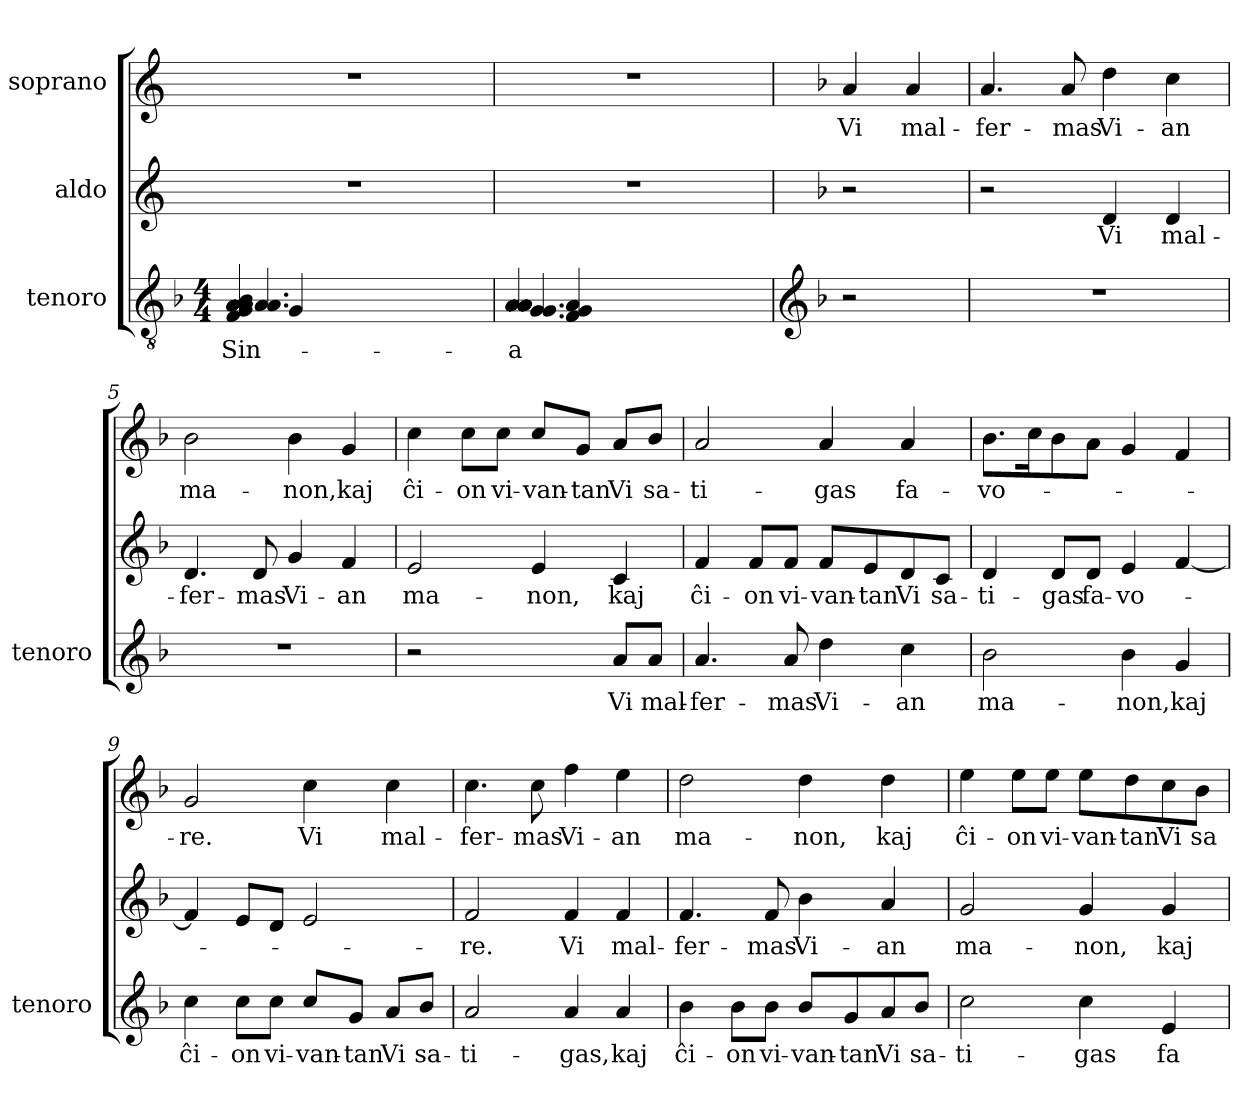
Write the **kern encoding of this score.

**kern	**text	**kern	**text	**kern	**text
*part3	*part3	*part2	*part2	*part1	*part1
*staff3	*staff3	*staff2	*staff2	*staff1	*staff1
*I"tenoro	*	*I"aldo	*	*I"soprano	*
*I'tenoro	*	*	*	*	*
*clefGv2	*	*clefG2	*	*clefG2	*
*k[b-]	*	*k[]	*	*k[]	*
*F:	*	*C:	*	*C:	*
*M4/4	*	*	*	*	*
=1	=1	=1	=1	=1	=1
!	!LO:LY:b	!	!	!	!
*^	*	*	*	*	*
!	!	!LO:LY:b	!	!	!	!
*	*^	*	*	*	*	*
!	!	!	!LO:LY:b	!	!	!	!
4F/ 4G/ 4A/ 4A/ 4A/ 4A/ 4A/ 4A/ 4A/ 4A/ 4A/ 4B-/	4.A/ 4.A/	4G/	Sin-	1r	.	1r	.
2ryy	.	2ryy	.	.	.	.	.
.	2ryy	.	.	.	.	.	.
8ryy	.	8ryy	.	.	.	.	.
8ryy	8ryy	8ryy	.	.	.	.	.
!!LO:LB:g=z
=2	=2	=2	=2	=2	=2	=2	=2
!	!	!	!LO:LY:b	!	!	!	!
!	!	!	!LO:LY:b	!	!	!	!
!	!	!	!LO:LY:b	!	!	!	!
4A/ 4A/ 4A/ 4A/ 4A/ 4A/ 4A/ 4A/ 4A/ 4A/ 4A/ 4A/	4.G/ 4.G/	4F/ 4G/ 4A/	-a	1r	.	1r	.
2ryy	.	2ryy	.	.	.	.	.
.	2ryy	.	.	.	.	.	.
8ryy	.	8ryy	.	.	.	.	.
8ryy	8ryy	8ryy	.	.	.	.	.
*v	*v	*v	*	*	*	*	*
!!LO:LB:g=z
=3	=3	=3	=3	=3	=3
*clefG2	*	*	*	*	*
*	*	*k[b-]	*	*k[b-]	*
*	*	*F:	*	*F:	*
*^	*	*	*	*	*
*	*^	*	*	*	*	*
!	!	!	!	!	!	!	!LO:LY:b
*v	*v	*v	*	*	*	*	*
2r	.	2r	.	4a/	Vi
!	!	!	!	!	!LO:LY:b
.	.	.	.	4a/	mal-
=4	=4	=4	=4	=4	=4
!	!	!	!	!	!LO:LY:b
1r	.	2r	.	4.a/	-fer-
!	!	!	!	!	!LO:LY:b
.	.	.	.	8a/	-mas
!	!	!	!LO:LY:b	!	!LO:LY:b
.	.	4d/	Vi	4dd\	Vi-
!	!	!	!LO:LY:b	!	!LO:LY:b
.	.	4d/	mal-	4cc\	-an
=5	=5	=5	=5	=5	=5
!	!	!	!LO:LY:b	!	!LO:LY:b
1r	.	4.d/	-fer-	2b-\	ma-
!	!	!	!LO:LY:b	!	!
.	.	8d/	-mas	.	.
!	!	!	!LO:LY:b	!	!LO:LY:b
.	.	4g/	Vi-	4b-\	-non,
!	!	!	!LO:LY:b	!	!LO:LY:b
.	.	4f/	-an	4g/	kaj
=6	=6	=6	=6	=6	=6
!	!	!	!LO:LY:b	!	!LO:LY:b:rj
2r	.	2e/	ma-	4cc\	ĉi-
!	!	!	!	!	!LO:LY:b
.	.	.	.	8cc\L	-on
!	!	!	!	!	!LO:LY:b
.	.	.	.	8cc\J	vi-
!	!	!	!LO:LY:b	!	!LO:LY:b
4ryy	.	4e/	-non,	8cc/L	-van-
!	!	!	!	!	!LO:LY:b
.	.	.	.	8g/J	-tan
!	!LO:LY:b	!	!LO:LY:b	!	!LO:LY:b
8a/L	Vi	4c/	kaj	8a/L	Vi
!	!LO:LY:b	!	!	!	!LO:LY:b
8a/J	mal-	.	.	8b-/J	sa-
!!LO:LB:g=z
=7	=7	=7	=7	=7	=7
!	!LO:LY:b	!	!LO:LY:b:rj	!	!LO:LY:b
4.a/	-fer-	4f/	ĉi-	2a/	-ti-
!	!	!	!LO:LY:b	!	!
.	.	8f/L	-on	.	.
!	!LO:LY:b	!	!LO:LY:b	!	!
8a/	-mas	8f/J	vi-	.	.
!	!LO:LY:b	!	!LO:LY:b	!	!LO:LY:b
4dd\	Vi-	8f/L	-van-	4a/	-gas
!	!	!	!LO:LY:b	!	!
.	.	8e/	-tan	.	.
!	!LO:LY:b	!	!LO:LY:b	!	!LO:LY:b
4cc\	-an	8d/	Vi	4a/	fa-
!	!	!	!LO:LY:b	!	!
.	.	8c/J	sa-	.	.
=8	=8	=8	=8	=8	=8
!	!LO:LY:b	!	!LO:LY:b	!	!LO:LY:b
2b-\	ma-	4d/	-ti-	8.b-\L	-vo-
.	.	.	.	16cc\k	.
!	!	!	!LO:LY:b	!	!
.	.	8d/L	-gas	8b-\	.
!	!	!	!LO:LY:b	!	!
.	.	8d/J	fa-	8a\J	.
!	!LO:LY:b	!	!LO:LY:b	!	!
4b-\	-non,	4e/	-vo-	4g/	.
!	!LO:LY:b	!	!	!	!
4g/	kaj	[<4f/	.	4f/	.
=9	=9	=9	=9	=9	=9
!	!LO:LY:b:rj	!	!	!	!LO:LY:b
4cc\	ĉi-	4f/]	.	2g/	-re.
!	!LO:LY:b	!	!	!	!
8cc\L	-on	8e/L	.	.	.
!	!LO:LY:b	!	!	!	!
8cc\J	vi-	8d/J	.	.	.
!	!LO:LY:b	!	!	!	!LO:LY:b
8cc/L	-van-	2e/	.	4cc\	Vi
!	!LO:LY:b	!	!	!	!
8g/J	-tan	.	.	.	.
!	!LO:LY:b	!	!	!	!LO:LY:b
8a/L	Vi	.	.	4cc\	mal-
!	!LO:LY:b	!	!	!	!
8b-/J	sa-	.	.	.	.
!!LO:LB:g=z
=10	=10	=10	=10	=10	=10
!	!LO:LY:b	!	!LO:LY:b	!	!LO:LY:b
2a/	-ti-	2f/	-re.	4.cc\	-fer-
!	!	!	!	!	!LO:LY:b
.	.	.	.	8cc\	-mas
!	!LO:LY:b	!	!LO:LY:b	!	!LO:LY:b
4a/	-gas,	4f/	Vi	4ff\	Vi-
!	!LO:LY:b	!	!LO:LY:b	!	!LO:LY:b
4a/	kaj	4f/	mal-	4ee\	-an
=11	=11	=11	=11	=11	=11
!	!LO:LY:b:rj	!	!LO:LY:b	!	!LO:LY:b
4b-\	ĉi-	4.f/	-fer-	2dd\	ma-
!	!LO:LY:b	!	!	!	!
8b-\L	-on	.	.	.	.
!	!LO:LY:b	!	!LO:LY:b	!	!
8b-\J	vi-	8f/	-mas	.	.
!	!LO:LY:b	!	!LO:LY:b	!	!LO:LY:b
8b-/L	-van-	4b-\	Vi-	4dd\	-non,
!	!LO:LY:b	!	!	!	!
8g/	-tan	.	.	.	.
!	!LO:LY:b	!	!LO:LY:b	!	!LO:LY:b
8a/	Vi	4a/	-an	4dd\	kaj
!	!LO:LY:b	!	!	!	!
8b-/J	sa-	.	.	.	.
=12	=12	=12	=12	=12	=12
!	!LO:LY:b	!	!LO:LY:b	!	!LO:LY:b:rj
2cc\	-ti-	2g/	ma-	4ee\	ĉi-
!	!	!	!	!	!LO:LY:b
.	.	.	.	8ee\L	-on
!	!	!	!	!	!LO:LY:b
.	.	.	.	8ee\J	vi-
!	!LO:LY:b	!	!LO:LY:b	!	!LO:LY:b
4cc\	-gas	4g/	-non,	8ee\L	-van-
!	!	!	!	!	!LO:LY:b
.	.	.	.	8dd\	-tan
!	!LO:LY:b	!	!LO:LY:b	!	!LO:LY:b
4e/	fa-	4g/	kaj	8cc\	Vi
!	!	!	!	!	!LO:LY:b
.	.	.	.	8b-\J	sa-
=	=	=	=	=	=
*-	*-	*-	*-	*-	*-
